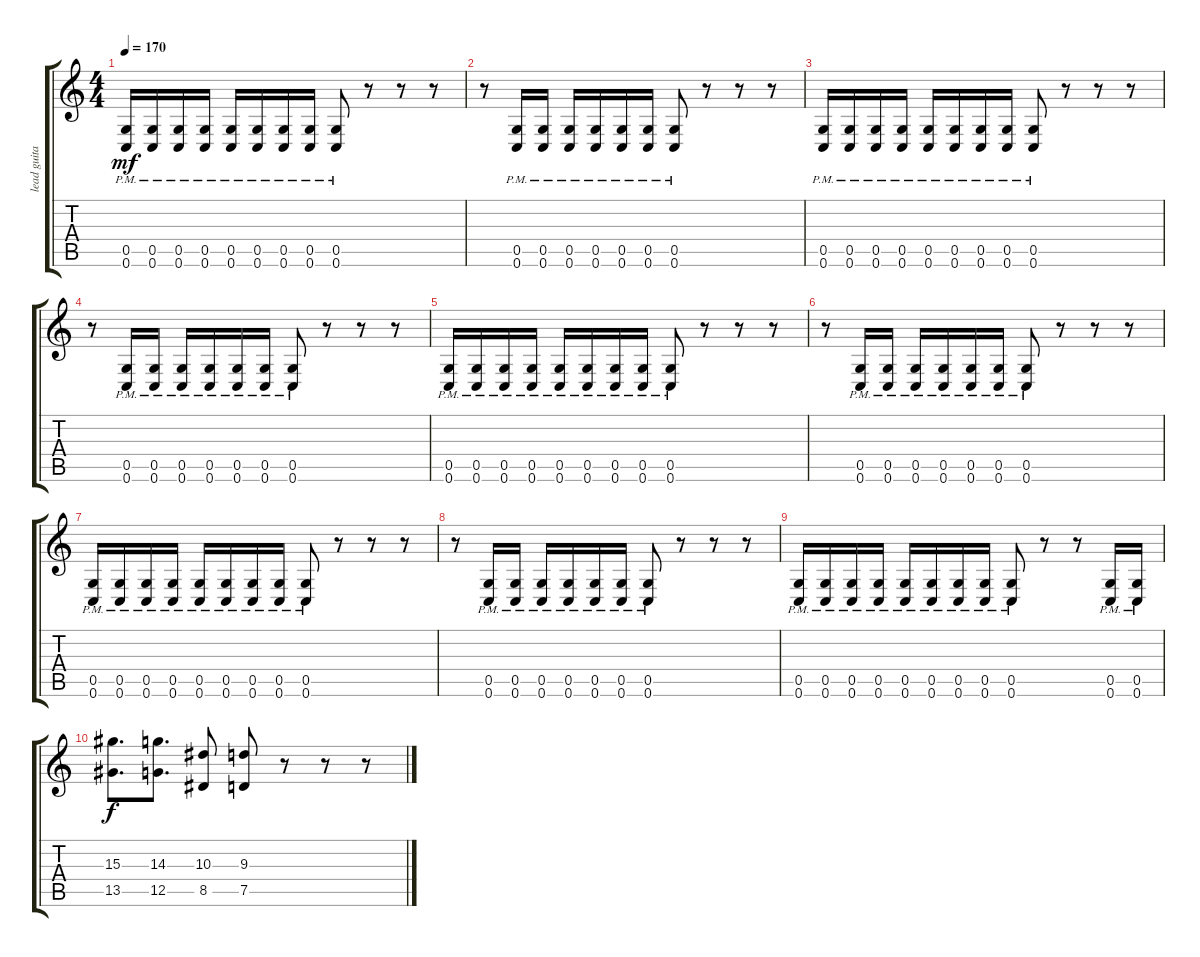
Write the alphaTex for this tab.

\track ("lead guitar" "lead guita") {instrument distortionguitar}
\staff {score tabs}
\tuning (D4 A3 F3 C3 G2 C2) {hide}
\ts (4 4)
\tempo 170
\clef g2
\ks c
(0.5{pm} 0.6{pm}).16{dy mf} (0.5{pm} 0.6{pm}).16 (0.5{pm} 0.6{pm}).16 (0.5{pm} 0.6{pm}).16 (0.5{pm} 0.6{pm}).16 (0.5{pm} 0.6{pm}).16 (0.5{pm} 0.6{pm}).16 (0.5{pm} 0.6{pm}).16 (0.5{pm} 0.6{pm}).8 r.8 r.8 r.8 |
r.8 (0.5{pm} 0.6{pm}).16 (0.5{pm} 0.6{pm}).16 (0.5{pm} 0.6{pm}).16 (0.5{pm} 0.6{pm}).16 (0.5{pm} 0.6{pm}).16 (0.5{pm} 0.6{pm}).16 (0.5{pm} 0.6{pm}).8 r.8 r.8 r.8 |
(0.5{pm} 0.6{pm}).16 (0.5{pm} 0.6{pm}).16 (0.5{pm} 0.6{pm}).16 (0.5{pm} 0.6{pm}).16 (0.5{pm} 0.6{pm}).16 (0.5{pm} 0.6{pm}).16 (0.5{pm} 0.6{pm}).16 (0.5{pm} 0.6{pm}).16 (0.5{pm} 0.6{pm}).8 r.8 r.8 r.8 |
r.8 (0.5{pm} 0.6{pm}).16 (0.5{pm} 0.6{pm}).16 (0.5{pm} 0.6{pm}).16 (0.5{pm} 0.6{pm}).16 (0.5{pm} 0.6{pm}).16 (0.5{pm} 0.6{pm}).16 (0.5{pm} 0.6{pm}).8 r.8 r.8 r.8 |
(0.5{pm} 0.6{pm}).16 (0.5{pm} 0.6{pm}).16 (0.5{pm} 0.6{pm}).16 (0.5{pm} 0.6{pm}).16 (0.5{pm} 0.6{pm}).16 (0.5{pm} 0.6{pm}).16 (0.5{pm} 0.6{pm}).16 (0.5{pm} 0.6{pm}).16 (0.5{pm} 0.6{pm}).8 r.8 r.8 r.8 |
r.8 (0.5{pm} 0.6{pm}).16 (0.5{pm} 0.6{pm}).16 (0.5{pm} 0.6{pm}).16 (0.5{pm} 0.6{pm}).16 (0.5{pm} 0.6{pm}).16 (0.5{pm} 0.6{pm}).16 (0.5{pm} 0.6{pm}).8 r.8 r.8 r.8 |
(0.5{pm} 0.6{pm}).16 (0.5{pm} 0.6{pm}).16 (0.5{pm} 0.6{pm}).16 (0.5{pm} 0.6{pm}).16 (0.5{pm} 0.6{pm}).16 (0.5{pm} 0.6{pm}).16 (0.5{pm} 0.6{pm}).16 (0.5{pm} 0.6{pm}).16 (0.5{pm} 0.6{pm}).8 r.8 r.8 r.8 |
r.8 (0.5{pm} 0.6{pm}).16 (0.5{pm} 0.6{pm}).16 (0.5{pm} 0.6{pm}).16 (0.5{pm} 0.6{pm}).16 (0.5{pm} 0.6{pm}).16 (0.5{pm} 0.6{pm}).16 (0.5{pm} 0.6{pm}).8 r.8 r.8 r.8 |
(0.5{pm} 0.6{pm}).16 (0.5{pm} 0.6{pm}).16 (0.5{pm} 0.6{pm}).16 (0.5{pm} 0.6{pm}).16 (0.5{pm} 0.6{pm}).16 (0.5{pm} 0.6{pm}).16 (0.5{pm} 0.6{pm}).16 (0.5{pm} 0.6{pm}).16 (0.5{pm} 0.6{pm}).8 r.8 r.8 (0.5{pm} 0.6{pm}).16 (0.5{pm} 0.6{pm}).16 |
(15.3 13.5).8{d dy f} (14.3 12.5).8{d} (10.3 8.5).8 (9.3 7.5).8 r.8 r.8 r.8
